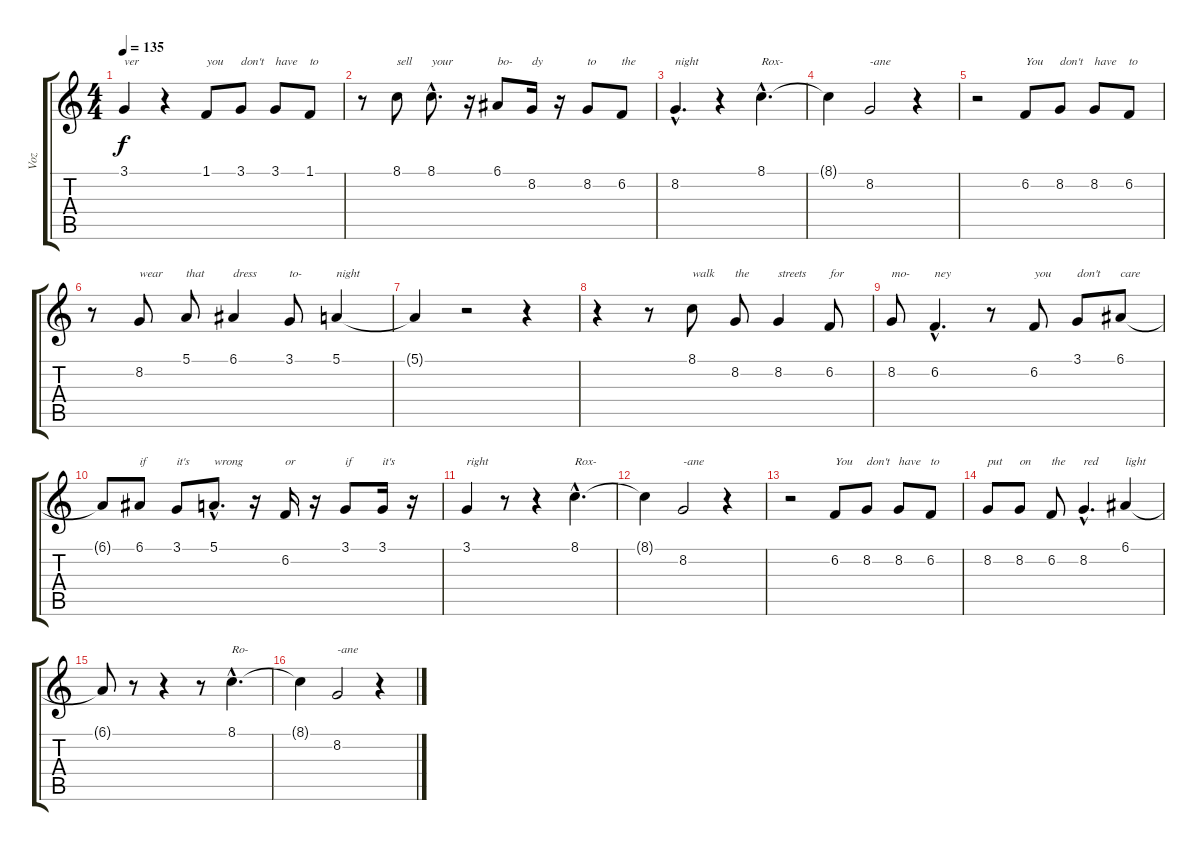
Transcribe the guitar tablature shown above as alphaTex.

\track ("Voz" "Voz") {instrument trumpet}
\staff {score tabs}
\tuning (E4 B3 G3 D3 A2 E2) {hide}
\ts (4 4)
\tempo 135
\clef g2
\ks c
3.1.4{txt "ver" dy f} r.4 1.1.8{txt "you"} 3.1.8{txt "don't"} 3.1.8{txt "have"} 1.1.8{txt "to"} |
r.8 8.1.8{txt "sell"} 8.1{hac}.8{d txt "your"} r.16 6.1.8{txt "bo-"} 8.2.16{txt "dy"} r.16 8.2.8{txt "to"} 6.2.8{txt "the"} |
8.2{hac}.4{d txt "night"} r.4 8.1{hac}.4{d txt "Rox-"} |
8.1{t}.4 8.2.2{txt "-ane"} r.4 |
r.2 6.2.8{txt "You"} 8.2.8{txt "don't"} 8.2.8{txt "have"} 6.2.8{txt "to"} |
r.8 8.2.8{txt "wear"} 5.1.8{txt "that"} 6.1.4{txt "dress"} 3.1.8{txt "to-"} 5.1.4{txt "night"} |
5.1{t}.4 r.2 r.4 |
r.4 r.8 8.1.8{txt "walk"} 8.2.8{txt "the"} 8.2.4{txt "streets"} 6.2.8{txt "for"} |
8.2.8{txt "mo-"} 6.2{hac}.4{d txt "ney"} r.8 6.2.8{txt "you"} 3.1.8{txt "don't"} 6.1.8{txt "care"} |
6.1{t}.8 6.1.8{txt "if"} 3.1.8{txt "it's"} 5.1{hac}.8{d txt "wrong"} r.16 6.2.16{txt "or"} r.16 3.1.8{txt "if"} 3.1.16{txt "it's"} r.16 |
3.1.4{txt "right"} r.8 r.4 8.1{hac}.4{d txt "Rox-"} |
8.1{t}.4 8.2.2{txt "-ane"} r.4 |
r.2 6.2.8{txt "You"} 8.2.8{txt "don't"} 8.2.8{txt "have"} 6.2.8{txt "to"} |
8.2.8{txt "put"} 8.2.8{txt "on"} 6.2.8{txt "the"} 8.2{hac}.4{d txt "red"} 6.1.4{txt "light"} |
6.1{t}.8 r.8 r.4 r.8 8.1{hac}.4{d txt "Ro-"} |
8.1{t}.4 8.2.2{txt "-ane"} r.4
